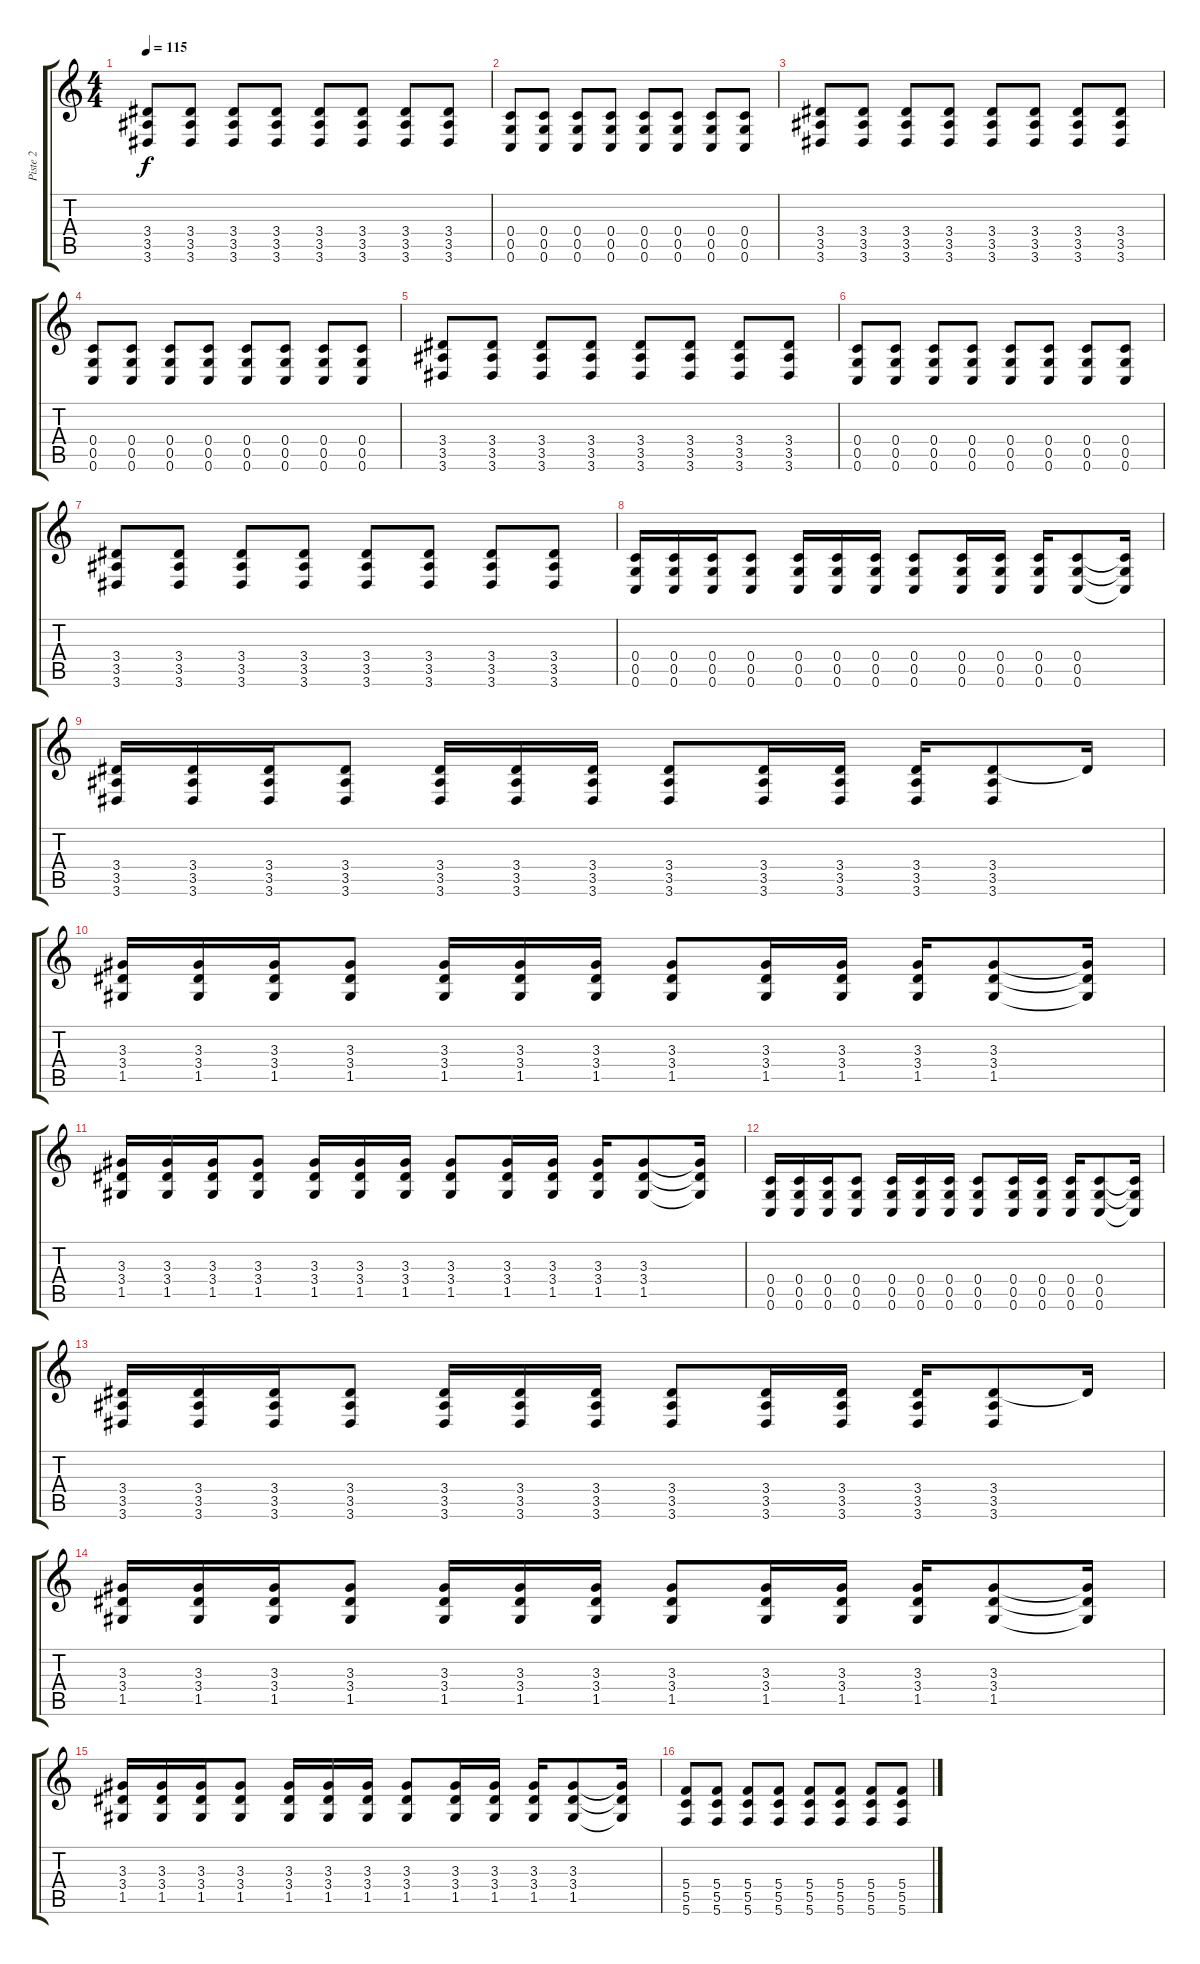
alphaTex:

\track ("Piste 2" "Piste 2") {instrument distortionguitar}
\staff {score tabs}
\tuning (D4 A3 F3 C3 G2 C2) {hide}
\ts (4 4)
\tempo 115
\clef g2
\ks c
(3.4 3.5 3.6).8{dy f} (3.4 3.5 3.6).8 (3.4 3.5 3.6).8 (3.4 3.5 3.6).8 (3.4 3.5 3.6).8 (3.4 3.5 3.6).8 (3.4 3.5 3.6).8 (3.4 3.5 3.6).8 |
(0.4 0.5 0.6).8 (0.4 0.5 0.6).8 (0.4 0.5 0.6).8 (0.4 0.5 0.6).8 (0.4 0.5 0.6).8 (0.4 0.5 0.6).8 (0.4 0.5 0.6).8 (0.4 0.5 0.6).8 |
(3.4 3.5 3.6).8 (3.4 3.5 3.6).8 (3.4 3.5 3.6).8 (3.4 3.5 3.6).8 (3.4 3.5 3.6).8 (3.4 3.5 3.6).8 (3.4 3.5 3.6).8 (3.4 3.5 3.6).8 |
(0.4 0.5 0.6).8 (0.4 0.5 0.6).8 (0.4 0.5 0.6).8 (0.4 0.5 0.6).8 (0.4 0.5 0.6).8 (0.4 0.5 0.6).8 (0.4 0.5 0.6).8 (0.4 0.5 0.6).8 |
(3.4 3.5 3.6).8 (3.4 3.5 3.6).8 (3.4 3.5 3.6).8 (3.4 3.5 3.6).8 (3.4 3.5 3.6).8 (3.4 3.5 3.6).8 (3.4 3.5 3.6).8 (3.4 3.5 3.6).8 |
(0.4 0.5 0.6).8 (0.4 0.5 0.6).8 (0.4 0.5 0.6).8 (0.4 0.5 0.6).8 (0.4 0.5 0.6).8 (0.4 0.5 0.6).8 (0.4 0.5 0.6).8 (0.4 0.5 0.6).8 |
(3.4 3.5 3.6).8 (3.4 3.5 3.6).8 (3.4 3.5 3.6).8 (3.4 3.5 3.6).8 (3.4 3.5 3.6).8 (3.4 3.5 3.6).8 (3.4 3.5 3.6).8 (3.4 3.5 3.6).8 |
(0.4 0.5 0.6).16 (0.4 0.5 0.6).16 (0.4 0.5 0.6).16 (0.4 0.5 0.6).8 (0.4 0.5 0.6).16 (0.4 0.5 0.6).16 (0.4 0.5 0.6).16 (0.4 0.5 0.6).8 (0.4 0.5 0.6).16 (0.4 0.5 0.6).16 (0.4 0.5 0.6).16 (0.4 0.5 0.6).8 (0.4{t} 0.5{t} 0.6{t}).16 |
(3.4 3.5 3.6).16 (3.4 3.5 3.6).16 (3.4 3.5 3.6).16 (3.4 3.5 3.6).8 (3.4 3.5 3.6).16 (3.4 3.5 3.6).16 (3.4 3.5 3.6).16 (3.4 3.5 3.6).8 (3.4 3.5 3.6).16 (3.4 3.5 3.6).16 (3.4 3.5 3.6).16 (3.4 3.5 3.6).8 3.4{t}.16 |
(3.3 3.4 1.5).16 (3.3 3.4 1.5).16 (3.3 3.4 1.5).16 (3.3 3.4 1.5).8 (3.3 3.4 1.5).16 (3.3 3.4 1.5).16 (3.3 3.4 1.5).16 (3.3 3.4 1.5).8 (3.3 3.4 1.5).16 (3.3 3.4 1.5).16 (3.3 3.4 1.5).16 (3.3 3.4 1.5).8 (3.3{t} 3.4{t} 1.5{t}).16 |
(3.3 3.4 1.5).16 (3.3 3.4 1.5).16 (3.3 3.4 1.5).16 (3.3 3.4 1.5).8 (3.3 3.4 1.5).16 (3.3 3.4 1.5).16 (3.3 3.4 1.5).16 (3.3 3.4 1.5).8 (3.3 3.4 1.5).16 (3.3 3.4 1.5).16 (3.3 3.4 1.5).16 (3.3 3.4 1.5).8 (3.3{t} 3.4{t} 1.5{t}).16 |
(0.4 0.5 0.6).16 (0.4 0.5 0.6).16 (0.4 0.5 0.6).16 (0.4 0.5 0.6).8 (0.4 0.5 0.6).16 (0.4 0.5 0.6).16 (0.4 0.5 0.6).16 (0.4 0.5 0.6).8 (0.4 0.5 0.6).16 (0.4 0.5 0.6).16 (0.4 0.5 0.6).16 (0.4 0.5 0.6).8 (0.4{t} 0.5{t} 0.6{t}).16 |
(3.4 3.5 3.6).16 (3.4 3.5 3.6).16 (3.4 3.5 3.6).16 (3.4 3.5 3.6).8 (3.4 3.5 3.6).16 (3.4 3.5 3.6).16 (3.4 3.5 3.6).16 (3.4 3.5 3.6).8 (3.4 3.5 3.6).16 (3.4 3.5 3.6).16 (3.4 3.5 3.6).16 (3.4 3.5 3.6).8 3.4{t}.16 |
(3.3 3.4 1.5).16 (3.3 3.4 1.5).16 (3.3 3.4 1.5).16 (3.3 3.4 1.5).8 (3.3 3.4 1.5).16 (3.3 3.4 1.5).16 (3.3 3.4 1.5).16 (3.3 3.4 1.5).8 (3.3 3.4 1.5).16 (3.3 3.4 1.5).16 (3.3 3.4 1.5).16 (3.3 3.4 1.5).8 (3.3{t} 3.4{t} 1.5{t}).16 |
(3.3 3.4 1.5).16 (3.3 3.4 1.5).16 (3.3 3.4 1.5).16 (3.3 3.4 1.5).8 (3.3 3.4 1.5).16 (3.3 3.4 1.5).16 (3.3 3.4 1.5).16 (3.3 3.4 1.5).8 (3.3 3.4 1.5).16 (3.3 3.4 1.5).16 (3.3 3.4 1.5).16 (3.3 3.4 1.5).8 (3.3{t} 3.4{t} 1.5{t}).16 |
(5.4 5.5 5.6).8 (5.4 5.5 5.6).8 (5.4 5.5 5.6).8 (5.4 5.5 5.6).8 (5.4 5.5 5.6).8 (5.4 5.5 5.6).8 (5.4 5.5 5.6).8 (5.4 5.5 5.6).8
